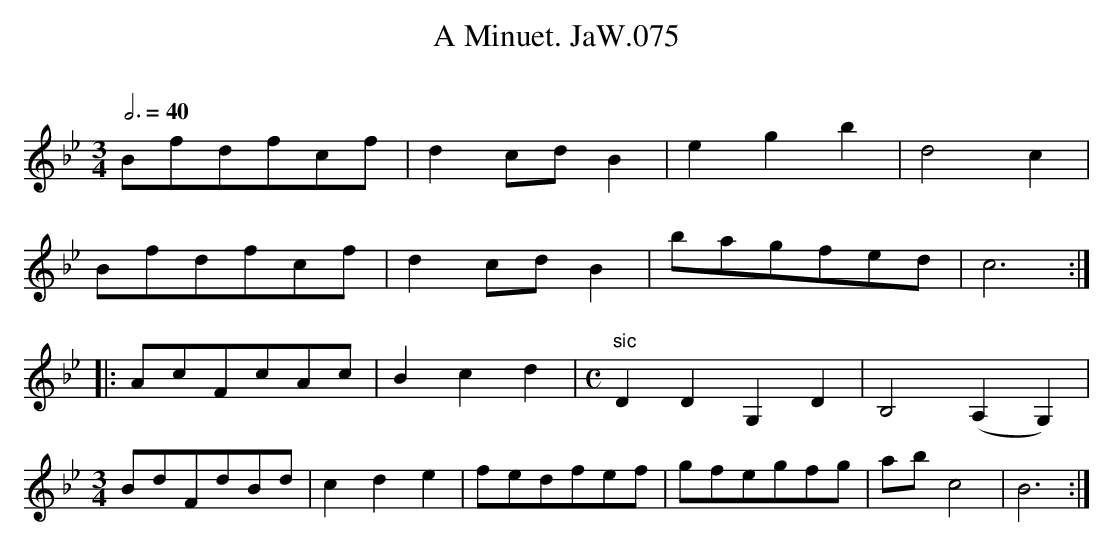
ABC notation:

X:1
T:Minuet. JaW.075, A
M:3/4
L:1/8
Q:3/4=40
O:
K:Bb
Bfdfcf|d2cdB2|e2g2b2|d4c2|
Bfdfcf|d2cdB2|bagfed|c6:|
|:AcFcAc|B2c2d2|\
M:C
"sic"D2D2G,2D2|B,4(A,2G,2)|
M:3/4
BdFdBd|c2d2e2|fedfef|gfegfg|abc4|B6:|
